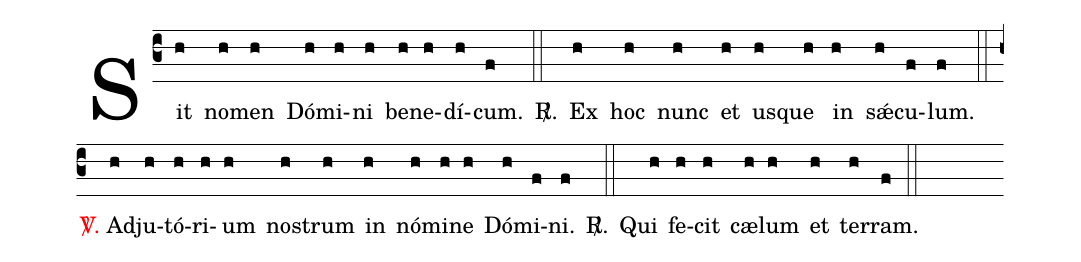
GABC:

%%
(c3) Sit(h) no(h)men(h) Dó(h)mi(h)ni(h) be(h)ne(h)dí(h)cum.(f) <sp>R/</sp>.(::) Ex(h) hoc(h) nunc(h) et(h) u(h)sque(h) in(h) s<sp>'ae</sp>(h)cu(f)lum.(f) (::) <v>\red{\Vbar.}</v> Ad(h)ju(h)tó(h)ri(h)um(h) no(h)strum(h) in(h) nó(h)mi(h)ne(h) Dó(h)mi(f)ni.(f) <sp>R/</sp>.(::) Qui(h) fe(h)cit(h) cæ(h)lum(h) et(h) ter(h)ram.(f) (::)
